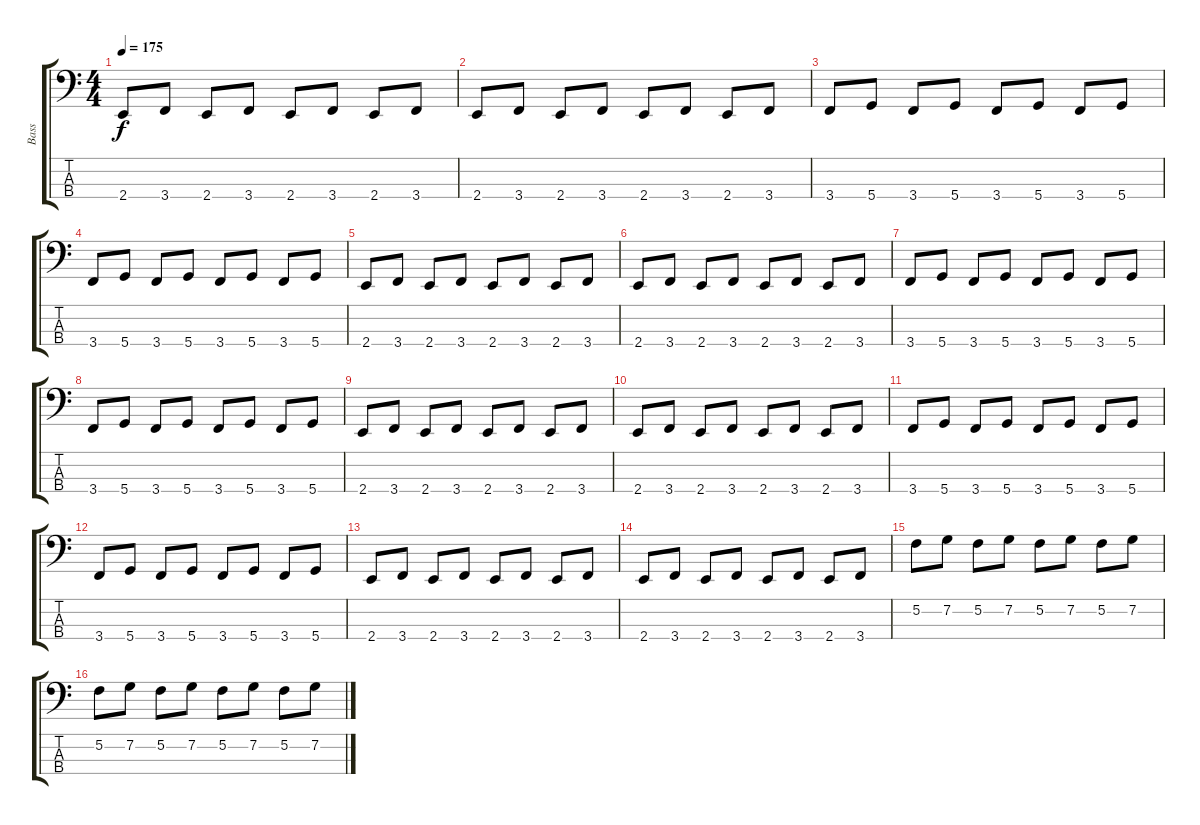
\track ("Bass" "Bass") {instrument electricbasspick}
\staff {score tabs}
\tuning (F2 C2 G1 D1) {hide}
\ts (4 4)
\tempo 175
\clef f4
\ks c
2.4.8{dy f} 3.4.8 2.4.8 3.4.8 2.4.8 3.4.8 2.4.8 3.4.8 |
2.4.8 3.4.8 2.4.8 3.4.8 2.4.8 3.4.8 2.4.8 3.4.8 |
3.4.8 5.4.8 3.4.8 5.4.8 3.4.8 5.4.8 3.4.8 5.4.8 |
3.4.8 5.4.8 3.4.8 5.4.8 3.4.8 5.4.8 3.4.8 5.4.8 |
2.4.8 3.4.8 2.4.8 3.4.8 2.4.8 3.4.8 2.4.8 3.4.8 |
2.4.8 3.4.8 2.4.8 3.4.8 2.4.8 3.4.8 2.4.8 3.4.8 |
3.4.8 5.4.8 3.4.8 5.4.8 3.4.8 5.4.8 3.4.8 5.4.8 |
3.4.8 5.4.8 3.4.8 5.4.8 3.4.8 5.4.8 3.4.8 5.4.8 |
2.4.8 3.4.8 2.4.8 3.4.8 2.4.8 3.4.8 2.4.8 3.4.8 |
2.4.8 3.4.8 2.4.8 3.4.8 2.4.8 3.4.8 2.4.8 3.4.8 |
3.4.8 5.4.8 3.4.8 5.4.8 3.4.8 5.4.8 3.4.8 5.4.8 |
3.4.8 5.4.8 3.4.8 5.4.8 3.4.8 5.4.8 3.4.8 5.4.8 |
2.4.8 3.4.8 2.4.8 3.4.8 2.4.8 3.4.8 2.4.8 3.4.8 |
2.4.8 3.4.8 2.4.8 3.4.8 2.4.8 3.4.8 2.4.8 3.4.8 |
5.2.8 7.2.8 5.2.8 7.2.8 5.2.8 7.2.8 5.2.8 7.2.8 |
5.2.8 7.2.8 5.2.8 7.2.8 5.2.8 7.2.8 5.2.8 7.2.8
